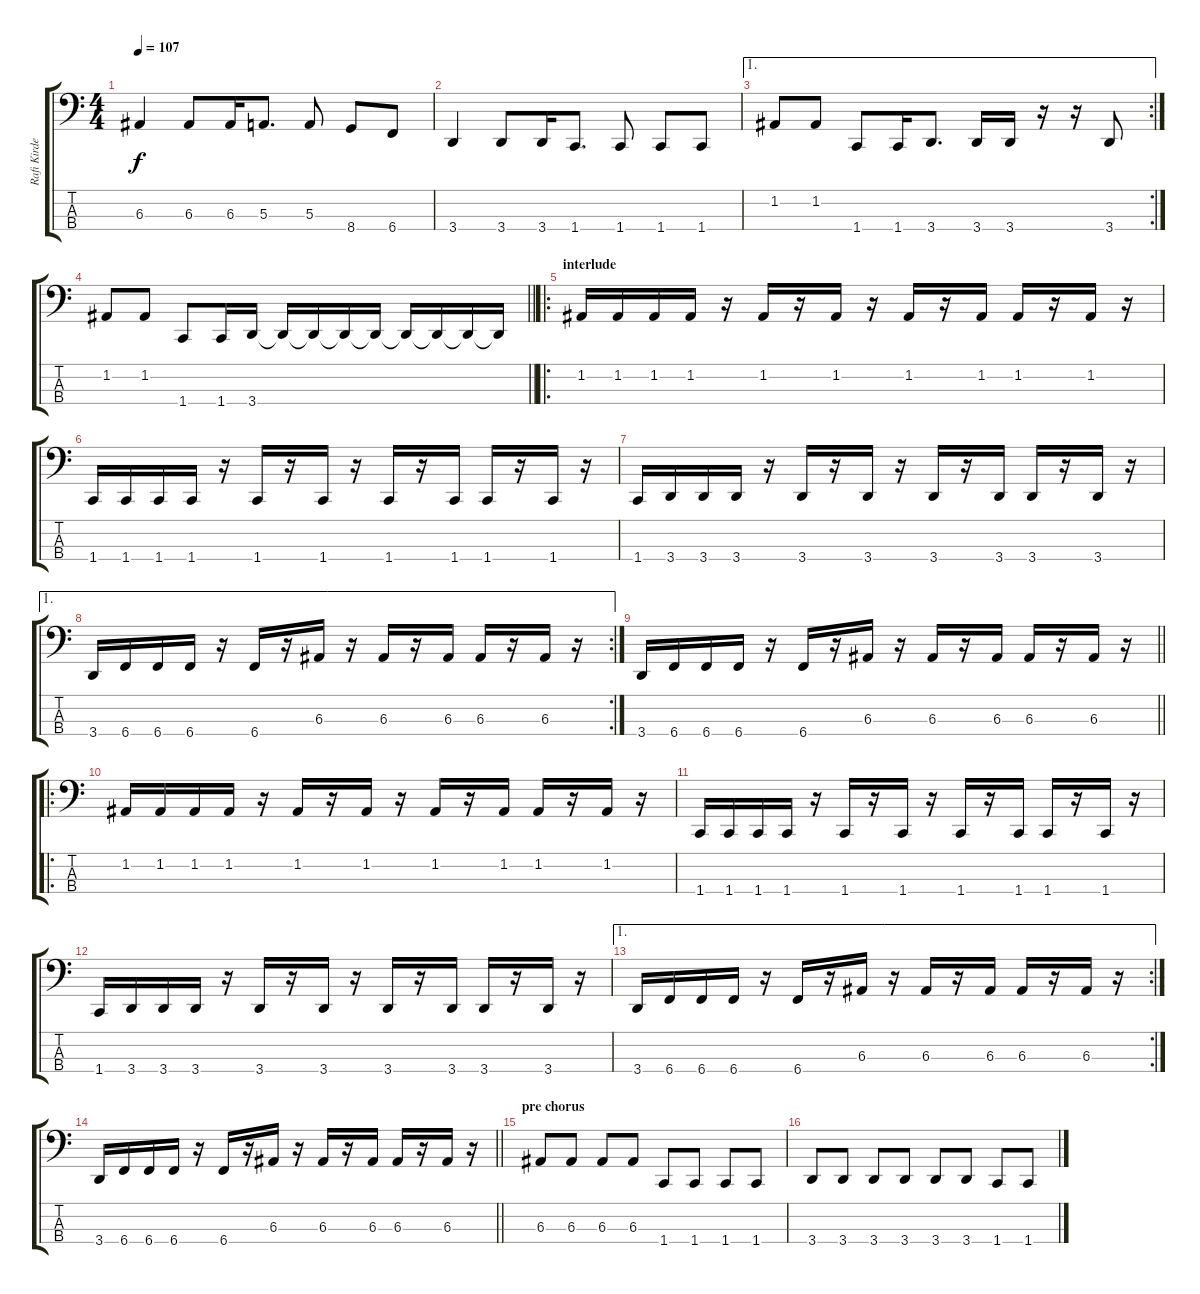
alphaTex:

\track ("Rafi Kirder" "Rafi Kirde") {instrument electricbasspick}
\staff {score tabs}
\tuning (D2 A1 E1 B0) {hide}
\ts (4 4)
\tempo 107
\clef f4
\ks c
6.3.4{dy f} 6.3.8 6.3.16 5.3.8{d} 5.3.8 8.4.8 6.4.8 |
3.4.4 3.4.8 3.4.16 1.4.8{d} 1.4.8 1.4.8 1.4.8 |
\ae 1
\rc 2
1.2.8 1.2.8 1.4.8 1.4.16 3.4.8{d} 3.4.16 3.4.16 r.16 r.16 3.4.8 |
\barLineRight lightlight
1.2.8 1.2.8 1.4.8 1.4.16 3.4.16 3.4{t}.16 3.4{t}.16 3.4{t}.16 3.4{t}.16 3.4{t}.16 3.4{t}.16 3.4{t}.16 3.4{t}.16 |
\ro
\section ("" "interlude")
1.2.16 1.2.16 1.2.16 1.2.16 r.16 1.2.16 r.16 1.2.16 r.16 1.2.16 r.16 1.2.16 1.2.16 r.16 1.2.16 r.16 |
1.4.16 1.4.16 1.4.16 1.4.16 r.16 1.4.16 r.16 1.4.16 r.16 1.4.16 r.16 1.4.16 1.4.16 r.16 1.4.16 r.16 |
1.4.16 3.4.16 3.4.16 3.4.16 r.16 3.4.16 r.16 3.4.16 r.16 3.4.16 r.16 3.4.16 3.4.16 r.16 3.4.16 r.16 |
\ae 1
\rc 2
3.4.16 6.4.16 6.4.16 6.4.16 r.16 6.4.16 r.16 6.3.16 r.16 6.3.16 r.16 6.3.16 6.3.16 r.16 6.3.16 r.16 |
\barLineRight lightlight
3.4.16 6.4.16 6.4.16 6.4.16 r.16 6.4.16 r.16 6.3.16 r.16 6.3.16 r.16 6.3.16 6.3.16 r.16 6.3.16 r.16 |
\ro
\section ("" "")
1.2.16 1.2.16 1.2.16 1.2.16 r.16 1.2.16 r.16 1.2.16 r.16 1.2.16 r.16 1.2.16 1.2.16 r.16 1.2.16 r.16 |
1.4.16 1.4.16 1.4.16 1.4.16 r.16 1.4.16 r.16 1.4.16 r.16 1.4.16 r.16 1.4.16 1.4.16 r.16 1.4.16 r.16 |
1.4.16 3.4.16 3.4.16 3.4.16 r.16 3.4.16 r.16 3.4.16 r.16 3.4.16 r.16 3.4.16 3.4.16 r.16 3.4.16 r.16 |
\ae 1
\rc 2
3.4.16 6.4.16 6.4.16 6.4.16 r.16 6.4.16 r.16 6.3.16 r.16 6.3.16 r.16 6.3.16 6.3.16 r.16 6.3.16 r.16 |
\barLineRight lightlight
3.4.16 6.4.16 6.4.16 6.4.16 r.16 6.4.16 r.16 6.3.16 r.16 6.3.16 r.16 6.3.16 6.3.16 r.16 6.3.16 r.16 |
\section ("" "pre chorus")
6.3.8 6.3.8 6.3.8 6.3.8 1.4.8 1.4.8 1.4.8 1.4.8 |
3.4.8 3.4.8 3.4.8 3.4.8 3.4.8 3.4.8 1.4.8 1.4.8
